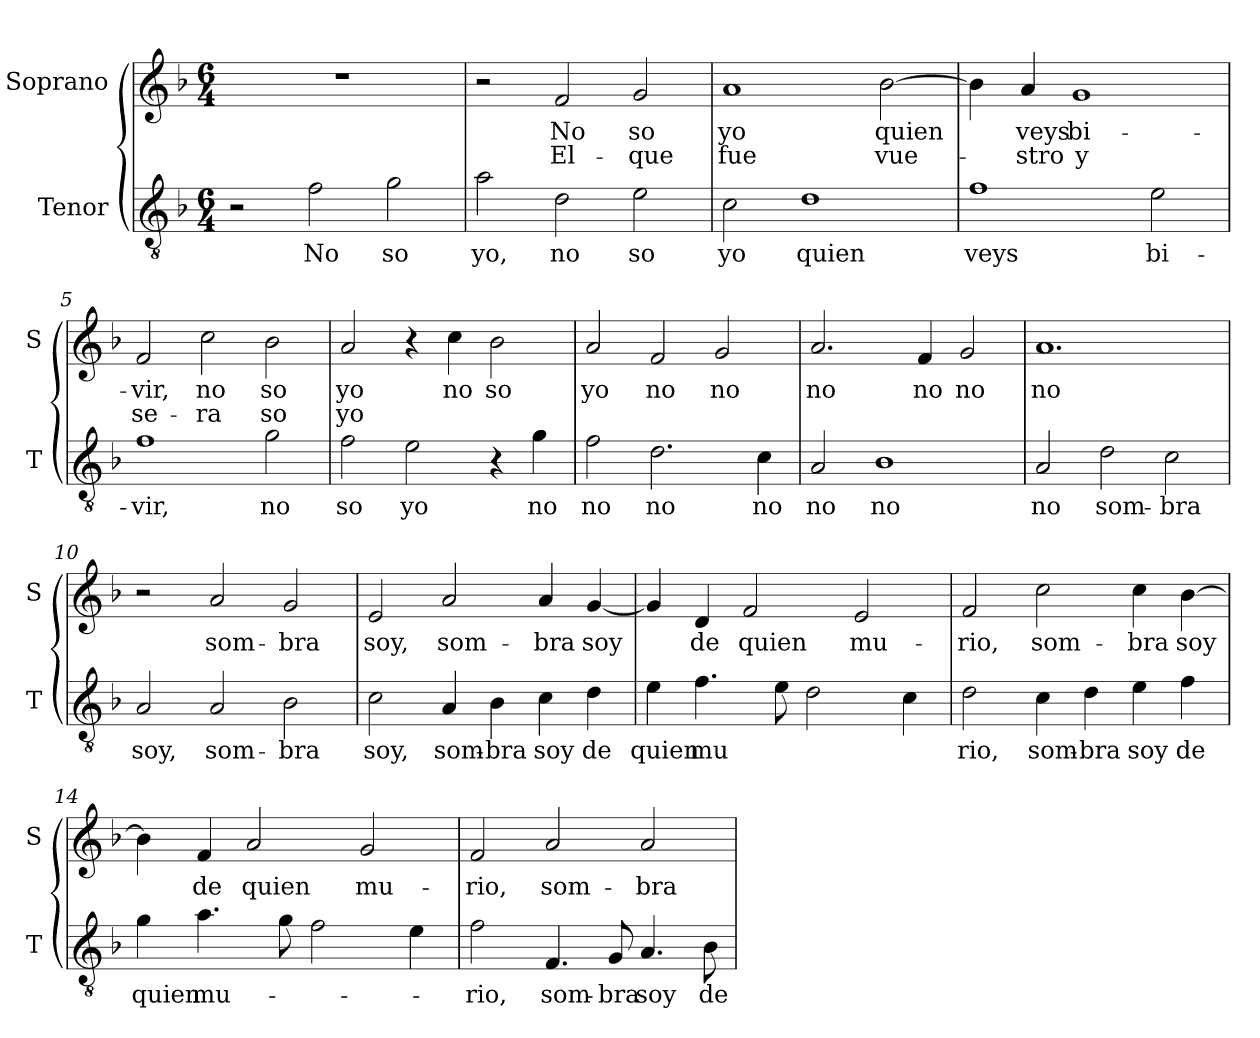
**kern	**text	**kern	**text	**text
*part2	*part2	*part1	*part1	*part1
*staff2	*staff2	*staff1	*staff1	*staff1
*I"Tenor	*	*I"Soprano	*	*
*I'T	*	*I'S	*	*
*clefGv2	*	*clefG2	*	*
*k[b-]	*	*k[b-]	*	*
*F:	*	*F:	*	*
*M6/4	*	*M6/4	*	*
=1	=1	=1	=1	=1
2r	.	1.r	.	.
!	!LO:LY:b	!	!	!
2f\	No	.	.	.
!	!LO:LY:b	!	!	!
2g\	so	.	.	.
=2	=2	=2	=2	=2
!	!LO:LY:b	!	!	!
2a\	yo,	2r	.	.
!	!LO:LY:b	!	!LO:LY:b	!LO:LY:b
2d\	no	2f/	No	El-
!	!LO:LY:b	!	!LO:LY:b	!LO:LY:b
2e\	so	2g/	so	-que
=3	=3	=3	=3	=3
!	!LO:LY:b	!	!LO:LY:b	!LO:LY:b
2c\	yo	1a	yo	fue
!	!LO:LY:b	!	!	!
1d	quien	.	.	.
!	!	!	!LO:LY:b	!LO:LY:b
.	.	[2b-\	quien	vue-
=4	=4	=4	=4	=4
!	!LO:LY:b	!	!	!
1f	veys	4b-\]	.	.
!	!	!	!LO:LY:b	!LO:LY:b
.	.	4a/	veys	-stro
!	!	!	!LO:LY:b	!LO:LY:b
.	.	1g	bi-	y
!	!LO:LY:b	!	!	!
2e\	bi-	.	.	.
!!LO:LB:g=z
=5	=5	=5	=5	=5
!	!LO:LY:b	!	!LO:LY:b	!LO:LY:b
1f	-vir,	2f/	-vir,	se-
!	!	!	!LO:LY:b	!LO:LY:b
.	.	2cc\	no	-ra
!	!LO:LY:b	!	!LO:LY:b	!LO:LY:b
2g\	no	2b-\	so	so
=6	=6	=6	=6	=6
!	!LO:LY:b	!	!LO:LY:b	!LO:LY:b
2f\	so	2a/	yo	yo
!	!LO:LY:b	!	!	!
2e\	yo	4r	.	.
!	!	!	!LO:LY:b	!
.	.	4cc\	no	.
!	!	!	!LO:LY:b	!
4r	.	2b-\	so	.
!	!LO:LY:b	!	!	!
4g\	no	.	.	.
=7	=7	=7	=7	=7
!	!LO:LY:b	!	!LO:LY:b	!
2f\	no	2a/	yo	.
!	!LO:LY:b	!	!LO:LY:b	!
2.d\	no	2f/	no	.
!	!	!	!LO:LY:b	!
.	.	2g/	no	.
!	!LO:LY:b	!	!	!
4c\	no	.	.	.
=8	=8	=8	=8	=8
!	!LO:LY:b	!	!LO:LY:b	!
2A/	no	2.a/	no	.
!	!LO:LY:b	!	!	!
1B-	no	.	.	.
!	!	!	!LO:LY:b	!
.	.	4f/	no	.
!	!	!	!LO:LY:b	!
.	.	2g/	no	.
!!LO:LB:g=z
=9	=9	=9	=9	=9
!	!LO:LY:b	!	!LO:LY:b	!
2A/	no	1.a	no	.
!	!LO:LY:b	!	!	!
2d\	som-	.	.	.
!	!LO:LY:b	!	!	!
2c\	-bra	.	.	.
=10	=10	=10	=10	=10
!	!LO:LY:b	!	!	!
2A/	soy,	2r	.	.
!	!LO:LY:b	!	!LO:LY:b	!
2A/	som-	2a/	som-	.
!	!LO:LY:b	!	!LO:LY:b	!
2B-\	-bra	2g/	-bra	.
=11	=11	=11	=11	=11
!	!LO:LY:b	!	!LO:LY:b	!
2c\	soy,	2e/	soy,	.
!	!LO:LY:b	!	!LO:LY:b	!
4A/	som-	2a/	som-	.
!	!LO:LY:b	!	!	!
4B-\	-bra	.	.	.
!	!LO:LY:b	!	!LO:LY:b	!
4c\	soy	4a/	-bra	.
!	!LO:LY:b	!	!LO:LY:b	!
4d\	de	[4g/	soy	.
=12	=12	=12	=12	=12
!	!LO:LY:b	!	!	!
4e\	quien	4g/]	.	.
!	!LO:LY:b	!	!LO:LY:b	!
4.f\	mu	4d/	de	.
!	!	!	!LO:LY:b	!
.	.	2f/	quien	.
8e\	.	.	.	.
2d\	.	.	.	.
!	!	!	!LO:LY:b	!
.	.	2e/	mu-	.
4c\	.	.	.	.
!!LO:LB:g=z
=13	=13	=13	=13	=13
!	!LO:LY:b	!	!LO:LY:b	!
2d\	rio,	2f/	-rio,	.
!	!LO:LY:b	!	!LO:LY:b	!
4c\	som-	2cc\	som-	.
!	!LO:LY:b	!	!	!
4d\	-bra	.	.	.
!	!LO:LY:b	!	!LO:LY:b	!
4e\	soy	4cc\	-bra	.
!	!LO:LY:b	!	!LO:LY:b	!
4f\	de	[4b-\	soy	.
=14	=14	=14	=14	=14
!	!LO:LY:b	!	!	!
4g\	quien	4b-\]	.	.
!	!LO:LY:b	!	!LO:LY:b	!
4.a\	mu-	4f/	de	.
!	!	!	!LO:LY:b	!
.	.	2a/	quien	.
8g\	.	.	.	.
2f\	.	.	.	.
!	!	!	!LO:LY:b	!
.	.	2g/	mu-	.
4e\	.	.	.	.
=15	=15	=15	=15	=15
!	!LO:LY:b	!	!LO:LY:b	!
2f\	-rio,	2f/	-rio,	.
!	!LO:LY:b	!	!LO:LY:b	!
4.F/	som-	2a/	som-	.
!	!LO:LY:b	!	!	!
8G/	-bra	.	.	.
!	!LO:LY:b	!	!LO:LY:b	!
4.A/	soy	2a/	-bra	.
!	!LO:LY:b	!	!	!
8B-\	de	.	.	.
=	=	=	=	=
*-	*-	*-	*-	*-
